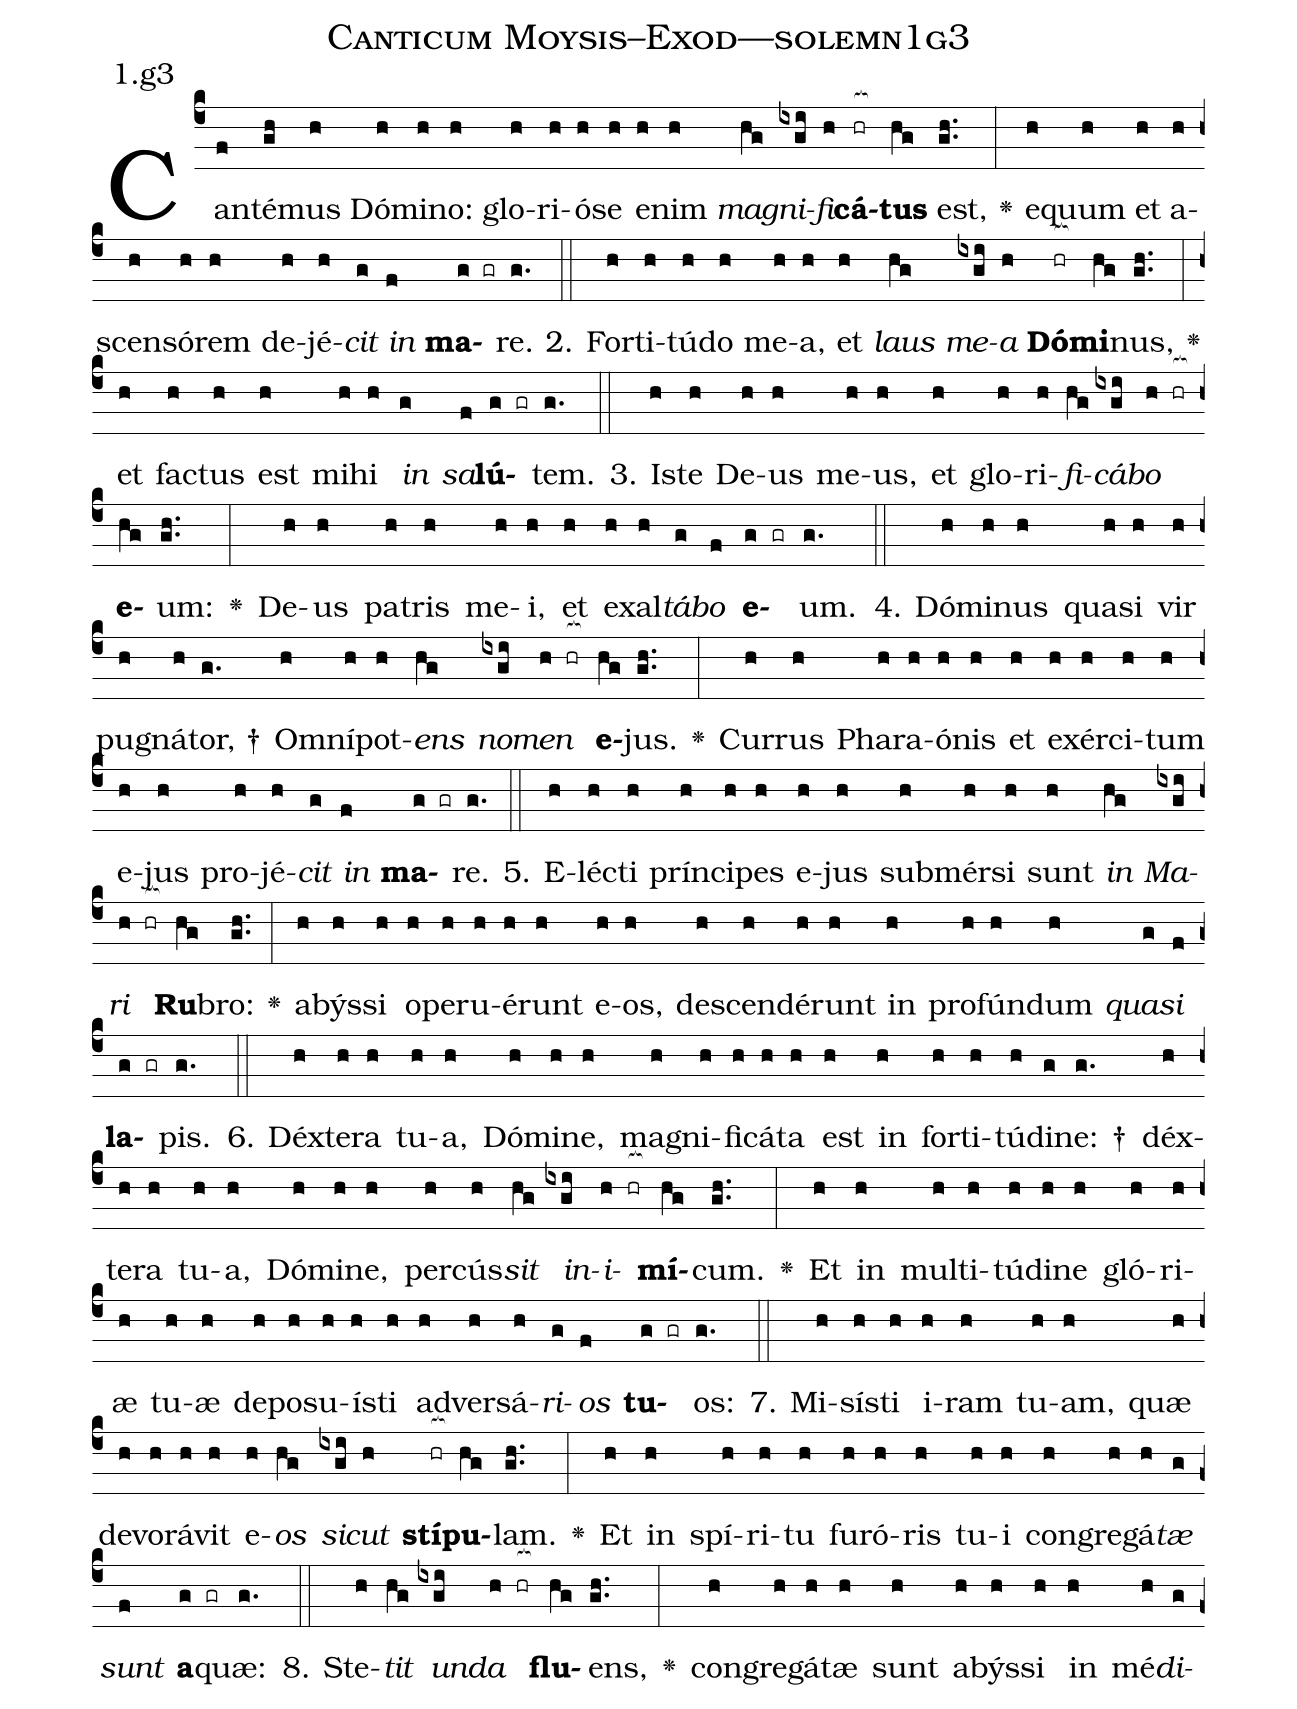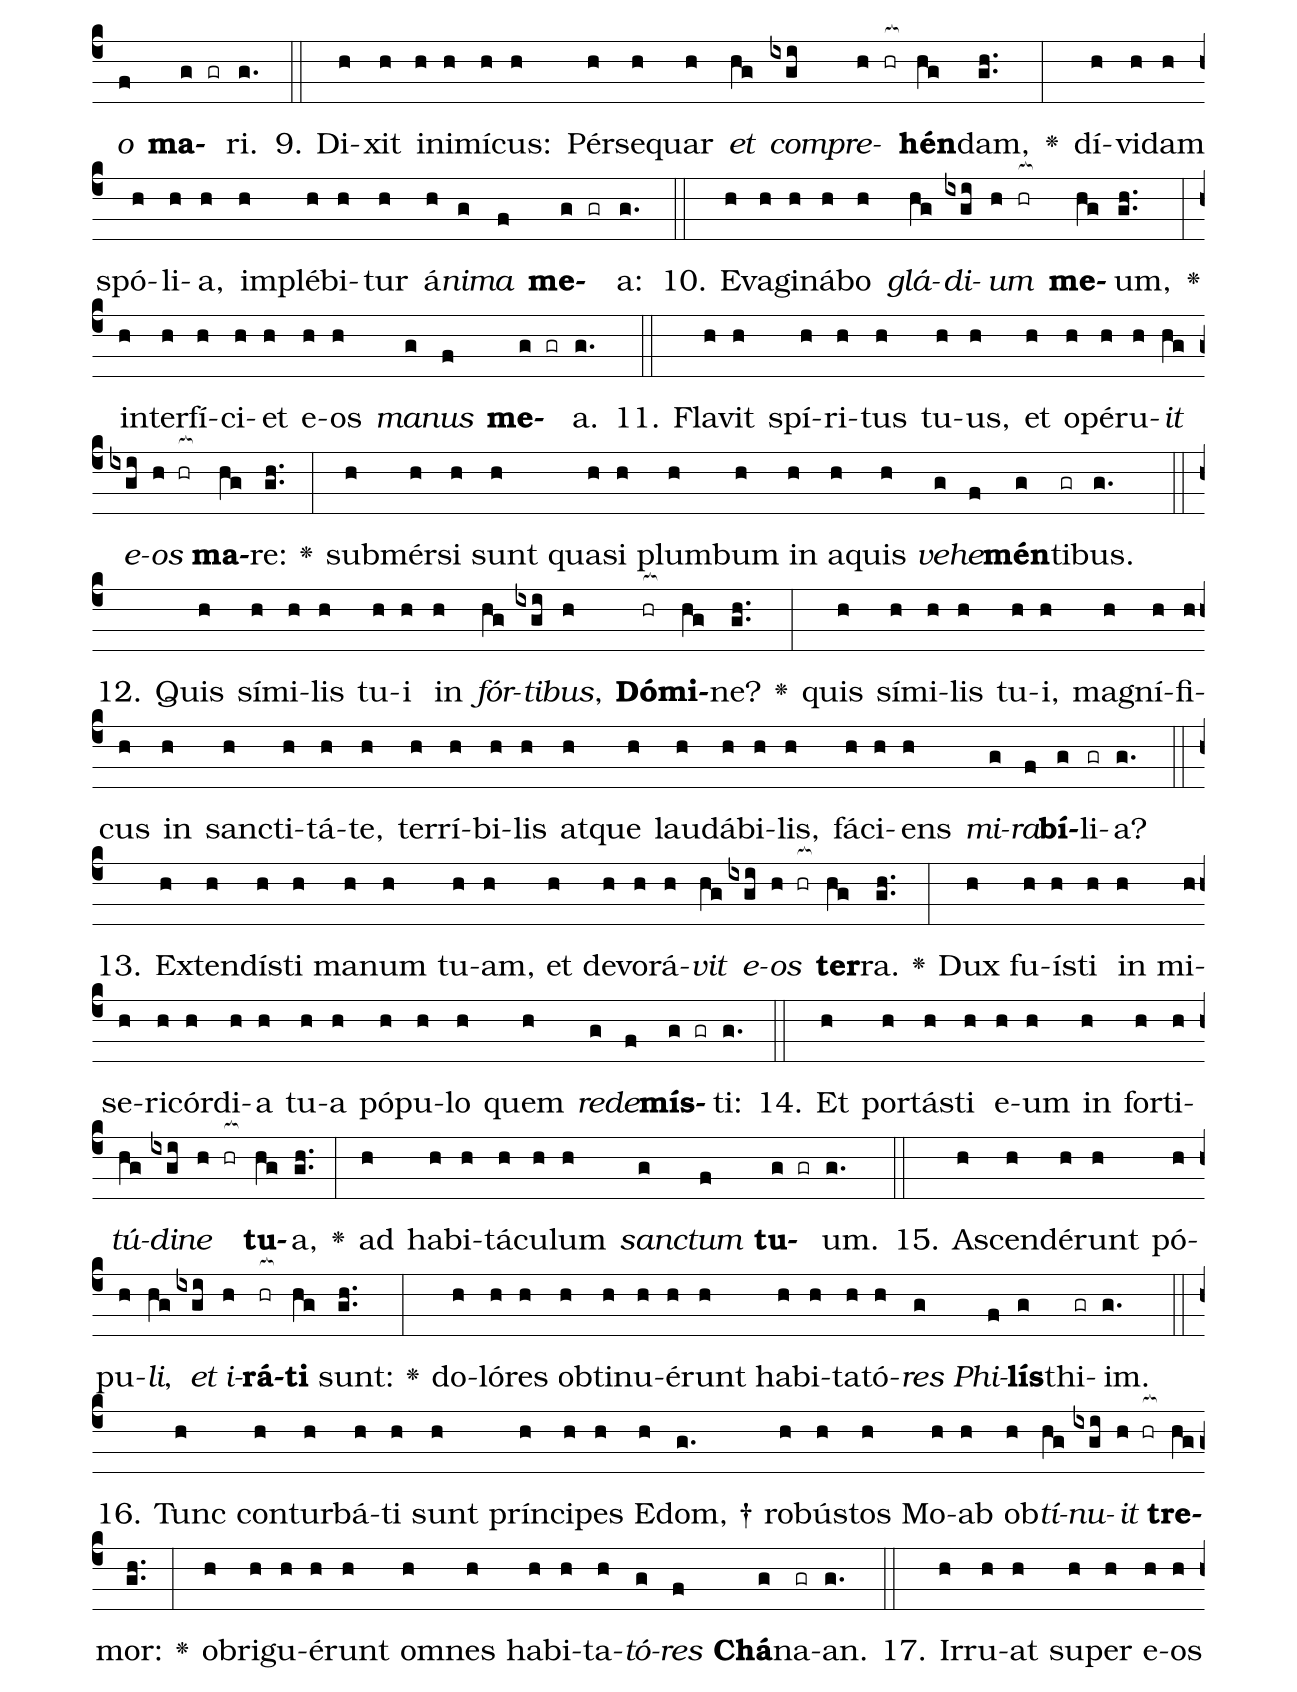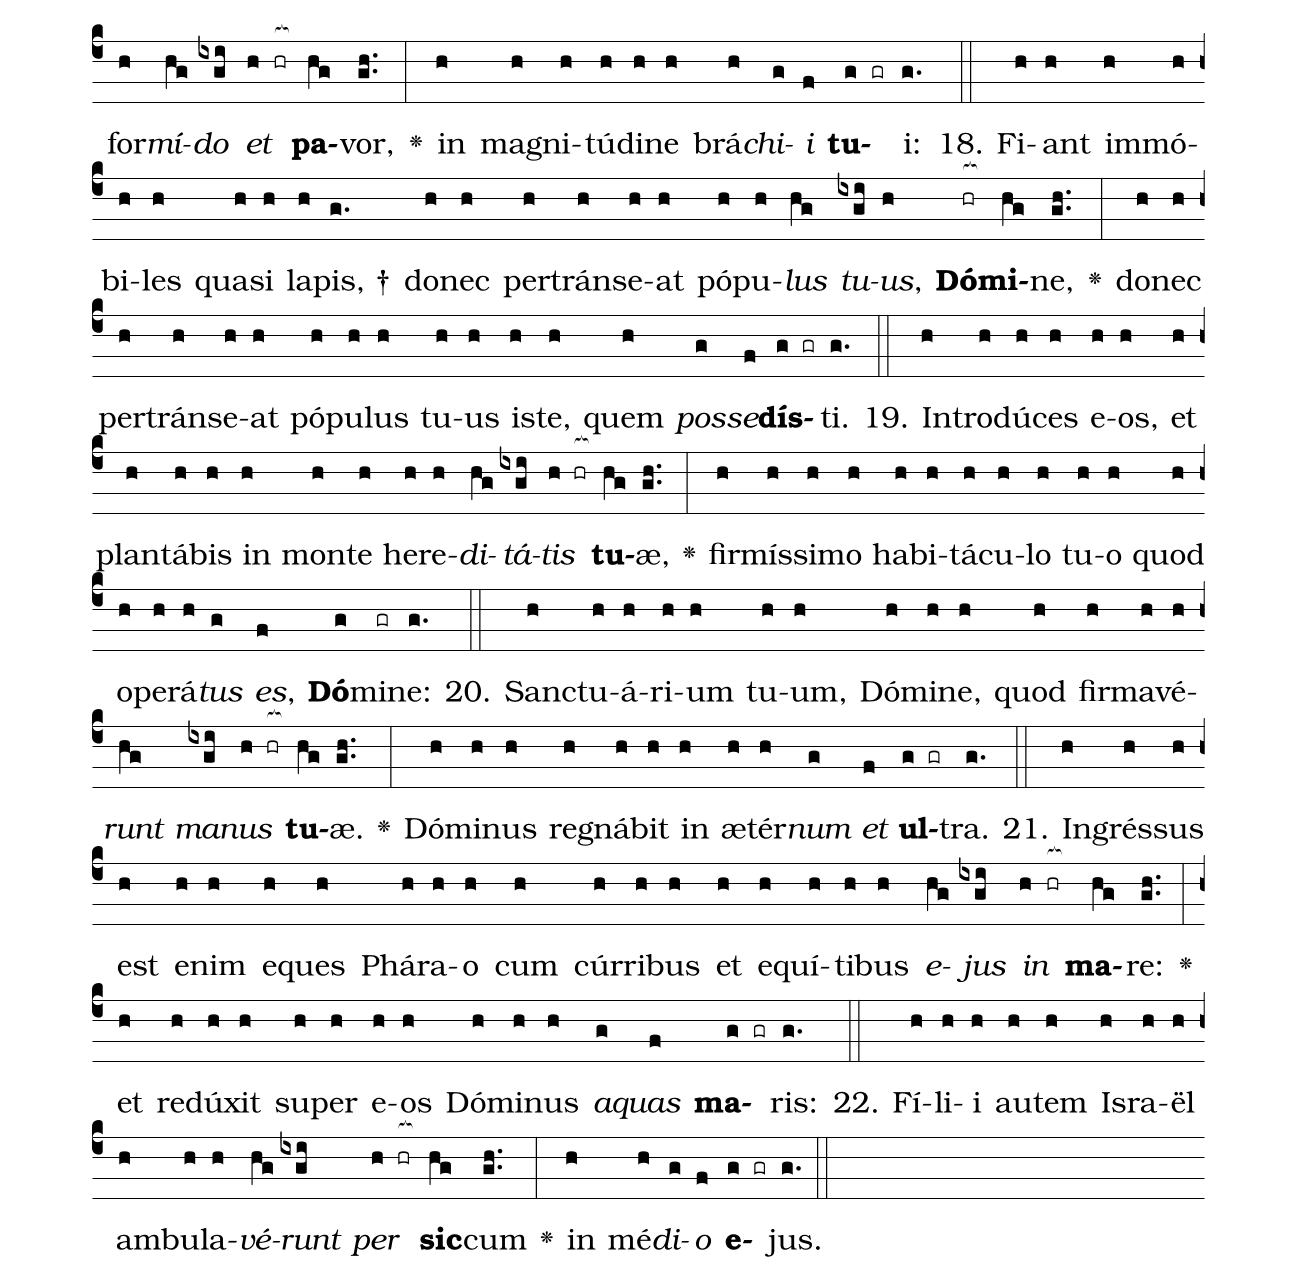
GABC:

name: Canticum Moysis--Exod---solemn1g3;
annotation: 1.g3;
%%
(c4)Can(f)té(gh)mus(h) Dó(h)mi(h)no:(h) glo(h)ri(h)ó(h)se(h) e(h)nim(h) <i>ma</i>(hg)<i>gni</i>(ixgi)<i>fi</i>(h)<b>cá</b>(hr[ocb:1{])<b>tus</b>(hg[ocb:0}]) est,(gh..) <v>\greheightstar</v>(:) e(h)quum(h) et(h) a(h)scen(h)só(h)rem(h) de(h)jé(h)<i>cit</i>(g) <i>in</i>(f) <b>ma</b>(g gr)re.(g.) (::)
2. For(h)ti(h)tú(h)do(h) me(h)a,(h) et(h) <i>laus</i>(hg) <i>me</i>(ixgi)<i>a</i>(h) <b>Dó</b>(hr[ocb:1{])<b>mi</b>(hg[ocb:0}])nus,(gh..) <v>\greheightstar</v>(:) et(h) fac(h)tus(h) est(h) mi(h)hi(h) <i>in</i>(g) <i>sa</i>(f)<b>lú</b>(g gr)tem.(g.) (::)
3. Is(h)te(h) De(h)us(h) me(h)us,(h) et(h) glo(h)ri(h)<i>fi</i>(hg)<i>cá</i>(ixgi)<i>bo</i>(h hr[ocb:1{]) <b>e</b>(hg[ocb:0}])um:(gh..) <v>\greheightstar</v>(:) De(h)us(h) pa(h)tris(h) me(h)i,(h) et(h) ex(h)al(h)<i>tá</i>(g)<i>bo</i>(f) <b>e</b>(g gr)um.(g.) (::)
4. Dó(h)mi(h)nus(h) qua(h)si(h) vir(h) pu(h)gná(h)tor, †(g.) Om(h)ní(h)pot(h)<i>ens</i>(hg) <i>no</i>(ixgi)<i>men</i>(h hr[ocb:1{]) <b>e</b>(hg[ocb:0}])jus.(gh..) <v>\greheightstar</v>(:) Cur(h)rus(h) Pha(h)ra(h)ó(h)nis(h) et(h) ex(h)ér(h)ci(h)tum(h) e(h)jus(h) pro(h)jé(h)<i>cit</i>(g) <i>in</i>(f) <b>ma</b>(g gr)re.(g.) (::)
5. E(h)léc(h)ti(h) prín(h)ci(h)pes(h) e(h)jus(h) sub(h)mér(h)si(h) sunt(h) <i>in</i>(hg) <i>Ma</i>(ixgi)<i>ri</i>(h hr[ocb:1{]) <b>Ru</b>(hg[ocb:0}])bro:(gh..) <v>\greheightstar</v>(:) a(h)býs(h)si(h) o(h)pe(h)ru(h)é(h)runt(h) e(h)os,(h) de(h)scen(h)dé(h)runt(h) in(h) pro(h)fún(h)dum(h) <i>qua</i>(g)<i>si</i>(f) <b>la</b>(g gr)pis.(g.) (::)
6. Déx(h)te(h)ra(h) tu(h)a,(h) Dó(h)mi(h)ne,(h) ma(h)gni(h)fi(h)cá(h)ta(h) est(h) in(h) for(h)ti(h)tú(h)di(g)ne: †(g.) déx(h)te(h)ra(h) tu(h)a,(h) Dó(h)mi(h)ne,(h) per(h)cús(h)<i>sit</i>(hg) <i>in</i>(ixgi)<i>i</i>(h hr[ocb:1{])<b>mí</b>(hg[ocb:0}])cum.(gh..) <v>\greheightstar</v>(:) Et(h) in(h) mul(h)ti(h)tú(h)di(h)ne(h) gló(h)ri(h)æ(h) tu(h)æ(h) de(h)po(h)su(h)ís(h)ti(h) ad(h)ver(h)sá(h)<i>ri</i>(g)<i>os</i>(f) <b>tu</b>(g gr)os:(g.) (::)
7. Mi(h)sís(h)ti(h) i(h)ram(h) tu(h)am,(h) quæ(h) de(h)vo(h)rá(h)vit(h) e(h)<i>os</i>(hg) <i>sic</i>(ixgi)<i>ut</i>(h) <b>stí</b>(hr[ocb:1{])<b>pu</b>(hg[ocb:0}])lam.(gh..) <v>\greheightstar</v>(:) Et(h) in(h) spí(h)ri(h)tu(h) fu(h)ró(h)ris(h) tu(h)i(h) con(h)gre(h)gá(h)<i>tæ</i>(g) <i>sunt</i>(f) <b>a</b>(g gr)quæ:(g.) (::)
8. Ste(h)<i>tit</i>(hg) <i>un</i>(ixgi)<i>da</i>(h hr[ocb:1{]) <b>flu</b>(hg[ocb:0}])ens,(gh..) <v>\greheightstar</v>(:) con(h)gre(h)gá(h)tæ(h) sunt(h) a(h)býs(h)si(h) in(h) mé(h)<i>di</i>(g)<i>o</i>(f) <b>ma</b>(g gr)ri.(g.) (::)
9. Di(h)xit(h) in(h)i(h)mí(h)cus:(h) Pér(h)se(h)quar(h) <i>et</i>(hg) <i>com</i>(ixgi)<i>pre</i>(h hr[ocb:1{])<b>hén</b>(hg[ocb:0}])dam,(gh..) <v>\greheightstar</v>(:) dí(h)vi(h)dam(h) spó(h)li(h)a,(h) im(h)plé(h)bi(h)tur(h) á(h)<i>ni</i>(g)<i>ma</i>(f) <b>me</b>(g gr)a:(g.) (::)
10. E(h)va(h)gi(h)ná(h)bo(h) <i>glá</i>(hg)<i>di</i>(ixgi)<i>um</i>(h hr[ocb:1{]) <b>me</b>(hg[ocb:0}])um,(gh..) <v>\greheightstar</v>(:) in(h)ter(h)fí(h)ci(h)et(h) e(h)os(h) <i>ma</i>(g)<i>nus</i>(f) <b>me</b>(g gr)a.(g.) (::)
11. Fla(h)vit(h) spí(h)ri(h)tus(h) tu(h)us,(h) et(h) o(h)pé(h)ru(h)<i>it</i>(hg) <i>e</i>(ixgi)<i>os</i>(h hr[ocb:1{]) <b>ma</b>(hg[ocb:0}])re:(gh..) <v>\greheightstar</v>(:) sub(h)mér(h)si(h) sunt(h) qua(h)si(h) plum(h)bum(h) in(h) a(h)quis(h) <i>ve</i>(g)<i>he</i>(f)<b>mén</b>(g)ti(gr)bus.(g.) (::)
12. Quis(h) sí(h)mi(h)lis(h) tu(h)i(h) in(h) <i>fór</i>(hg)<i>ti</i>(ixgi)<i>bus</i>,(h) <b>Dó</b>(hr[ocb:1{])<b>mi</b>(hg[ocb:0}])ne?(gh..) <v>\greheightstar</v>(:) quis(h) sí(h)mi(h)lis(h) tu(h)i,(h) ma(h)gní(h)fi(h)cus(h) in(h) sanc(h)ti(h)tá(h)te,(h) ter(h)rí(h)bi(h)lis(h) at(h)que(h) lau(h)dá(h)bi(h)lis,(h) fá(h)ci(h)ens(h) <i>mi</i>(g)<i>ra</i>(f)<b>bí</b>(g)li(gr)a?(g.) (::)
13. Ex(h)ten(h)dís(h)ti(h) ma(h)num(h) tu(h)am,(h) et(h) de(h)vo(h)rá(h)<i>vit</i>(hg) <i>e</i>(ixgi)<i>os</i>(h hr[ocb:1{]) <b>ter</b>(hg[ocb:0}])ra.(gh..) <v>\greheightstar</v>(:) Dux(h) fu(h)ís(h)ti(h) in(h) mi(h)se(h)ri(h)cór(h)di(h)a(h) tu(h)a(h) pó(h)pu(h)lo(h) quem(h) <i>red</i>(g)<i>e</i>(f)<b>mís</b>(g gr)ti:(g.) (::)
14. Et(h) por(h)tás(h)ti(h) e(h)um(h) in(h) for(h)ti(h)<i>tú</i>(hg)<i>di</i>(ixgi)<i>ne</i>(h hr[ocb:1{]) <b>tu</b>(hg[ocb:0}])a,(gh..) <v>\greheightstar</v>(:) ad(h) ha(h)bi(h)tá(h)cu(h)lum(h) <i>sanc</i>(g)<i>tum</i>(f) <b>tu</b>(g gr)um.(g.) (::)
15. A(h)scen(h)dé(h)runt(h) pó(h)pu(h)<i>li</i>,(hg) <i>et</i>(ixgi) <i>i</i>(h)<b>rá</b>(hr[ocb:1{])<b>ti</b>(hg[ocb:0}]) sunt:(gh..) <v>\greheightstar</v>(:) do(h)ló(h)res(h) ob(h)ti(h)nu(h)é(h)runt(h) ha(h)bi(h)ta(h)tó(h)<i>res</i>(g) <i>Phi</i>(f)<b>lís</b>(g)thi(gr)im.(g.) (::)
16. Tunc(h) con(h)tur(h)bá(h)ti(h) sunt(h) prín(h)ci(h)pes(h) E(h)dom, †(g.) ro(h)bús(h)tos(h) Mo(h)ab(h) ob(h)<i>tí</i>(hg)<i>nu</i>(ixgi)<i>it</i>(h hr[ocb:1{]) <b>tre</b>(hg[ocb:0}])mor:(gh..) <v>\greheightstar</v>(:) ob(h)ri(h)gu(h)é(h)runt(h) om(h)nes(h) ha(h)bi(h)ta(h)<i>tó</i>(g)<i>res</i>(f) <b>Chá</b>(g)na(gr)an.(g.) (::)
17. Ir(h)ru(h)at(h) su(h)per(h) e(h)os(h) for(h)<i>mí</i>(hg)<i>do</i>(ixgi) <i>et</i>(h hr[ocb:1{]) <b>pa</b>(hg[ocb:0}])vor,(gh..) <v>\greheightstar</v>(:) in(h) ma(h)gni(h)tú(h)di(h)ne(h) brá(h)<i>chi</i>(g)<i>i</i>(f) <b>tu</b>(g gr)i:(g.) (::)
18. Fi(h)ant(h) im(h)mó(h)bi(h)les(h) qua(h)si(h) la(h)pis, †(g.) do(h)nec(h) per(h)tráns(h)e(h)at(h) pó(h)pu(h)<i>lus</i>(hg) <i>tu</i>(ixgi)<i>us</i>,(h) <b>Dó</b>(hr[ocb:1{])<b>mi</b>(hg[ocb:0}])ne,(gh..) <v>\greheightstar</v>(:) do(h)nec(h) per(h)tráns(h)e(h)at(h) pó(h)pu(h)lus(h) tu(h)us(h) is(h)te,(h) quem(h) <i>pos</i>(g)<i>se</i>(f)<b>dís</b>(g gr)ti.(g.) (::)
19. In(h)tro(h)dú(h)ces(h) e(h)os,(h) et(h) plan(h)tá(h)bis(h) in(h) mon(h)te(h) he(h)re(h)<i>di</i>(hg)<i>tá</i>(ixgi)<i>tis</i>(h hr[ocb:1{]) <b>tu</b>(hg[ocb:0}])æ,(gh..) <v>\greheightstar</v>(:) fir(h)mís(h)si(h)mo(h) ha(h)bi(h)tá(h)cu(h)lo(h) tu(h)o(h) quod(h) o(h)pe(h)rá(h)<i>tus</i>(g) <i>es</i>,(f) <b>Dó</b>(g)mi(gr)ne:(g.) (::)
20. Sanc(h)tu(h)á(h)ri(h)um(h) tu(h)um,(h) Dó(h)mi(h)ne,(h) quod(h) fir(h)ma(h)vé(h)<i>runt</i>(hg) <i>ma</i>(ixgi)<i>nus</i>(h hr[ocb:1{]) <b>tu</b>(hg[ocb:0}])æ.(gh..) <v>\greheightstar</v>(:) Dó(h)mi(h)nus(h) re(h)gná(h)bit(h) in(h) æ(h)tér(h)<i>num</i>(g) <i>et</i>(f) <b>ul</b>(g gr)tra.(g.) (::)
21. In(h)grés(h)sus(h) est(h) e(h)nim(h) e(h)ques(h) Phá(h)ra(h)o(h) cum(h) cúr(h)ri(h)bus(h) et(h) e(h)quí(h)ti(h)bus(h) <i>e</i>(hg)<i>jus</i>(ixgi) <i>in</i>(h hr[ocb:1{]) <b>ma</b>(hg[ocb:0}])re:(gh..) <v>\greheightstar</v>(:) et(h) re(h)dú(h)xit(h) su(h)per(h) e(h)os(h) Dó(h)mi(h)nus(h) <i>a</i>(g)<i>quas</i>(f) <b>ma</b>(g gr)ris:(g.) (::)
22. Fí(h)li(h)i(h) au(h)tem(h) Is(h)ra(h)ël(h) am(h)bu(h)la(h)<i>vé</i>(hg)<i>runt</i>(ixgi) <i>per</i>(h hr[ocb:1{]) <b>sic</b>(hg[ocb:0}])cum(gh..) <v>\greheightstar</v>(:) in(h) mé(h)<i>di</i>(g)<i>o</i>(f) <b>e</b>(g gr)jus.(g.) (::)
